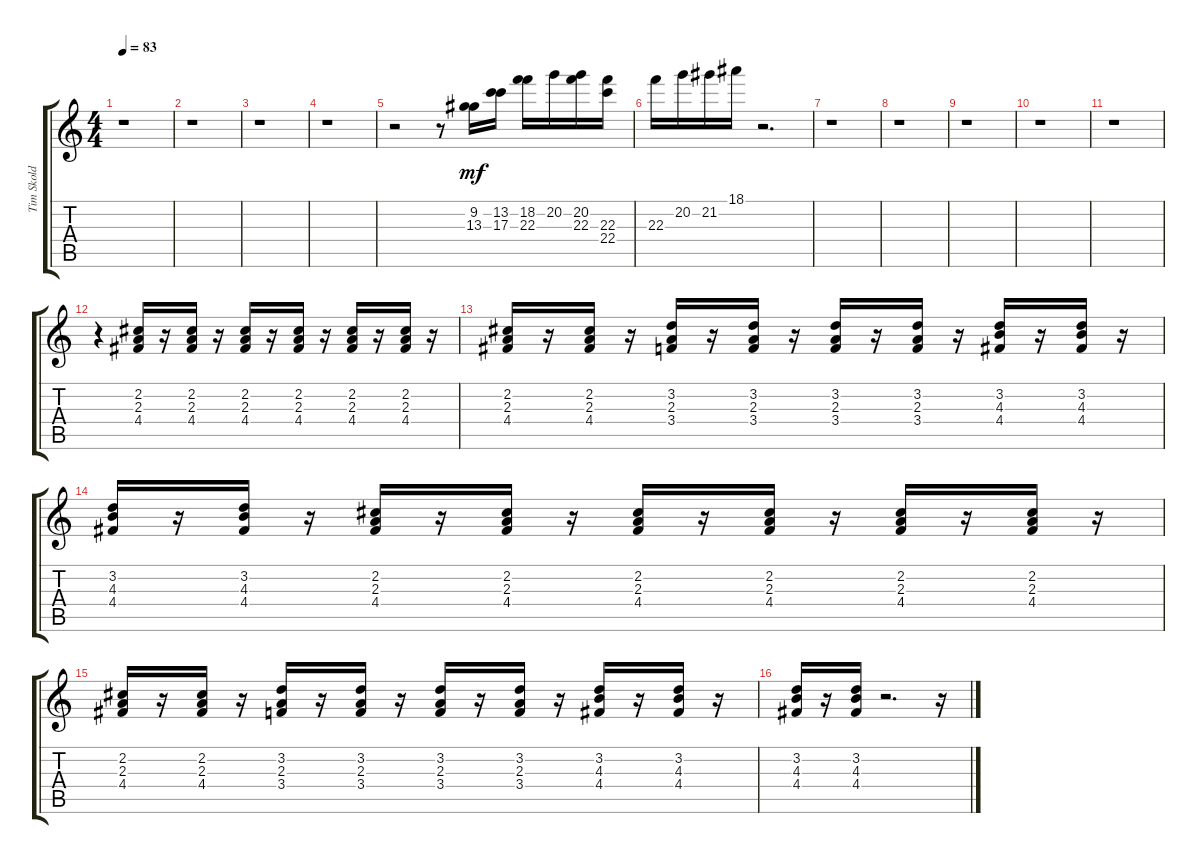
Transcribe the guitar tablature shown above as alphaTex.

\track ("Tim Skold" "Tim Skold") {instrument distortionguitar}
\staff {score tabs}
\tuning (E4 B3 G3 D3 A2 E2) {hide}
\ts (4 4)
\tempo 83
\clef g2
\ks c
r.1{dy mf} |
r.1 |
r.1 |
r.1 |
r.2 r.8 (9.2 13.3).16 (13.2 17.3).16 (18.2 22.3).16 20.2.16 (20.2 22.3).16 (22.3 22.4).16 |
22.3.16 20.2.16 21.2.16 18.1.16 r.2{d} |
r.1 |
r.1 |
r.1 |
r.1 |
r.1 |
r.4 (2.2 2.3 4.4).16 r.16 (2.2 2.3 4.4).16 r.16 (2.2 2.3 4.4).16 r.16 (2.2 2.3 4.4).16 r.16 (2.2 2.3 4.4).16 r.16 (2.2 2.3 4.4).16 r.16 |
(2.2 2.3 4.4).16 r.16 (2.2 2.3 4.4).16 r.16 (3.2 2.3 3.4).16 r.16 (3.2 2.3 3.4).16 r.16 (3.2 2.3 3.4).16 r.16 (3.2 2.3 3.4).16 r.16 (3.2 4.3 4.4).16 r.16 (3.2 4.3 4.4).16 r.16 |
(3.2 4.3 4.4).16 r.16 (3.2 4.3 4.4).16 r.16 (2.2 2.3 4.4).16 r.16 (2.2 2.3 4.4).16 r.16 (2.2 2.3 4.4).16 r.16 (2.2 2.3 4.4).16 r.16 (2.2 2.3 4.4).16 r.16 (2.2 2.3 4.4).16 r.16 |
(2.2 2.3 4.4).16 r.16 (2.2 2.3 4.4).16 r.16 (3.2 2.3 3.4).16 r.16 (3.2 2.3 3.4).16 r.16 (3.2 2.3 3.4).16 r.16 (3.2 2.3 3.4).16 r.16 (3.2 4.3 4.4).16 r.16 (3.2 4.3 4.4).16 r.16 |
(3.2 4.3 4.4).16 r.16 (3.2 4.3 4.4).16 r.2{d} r.16
